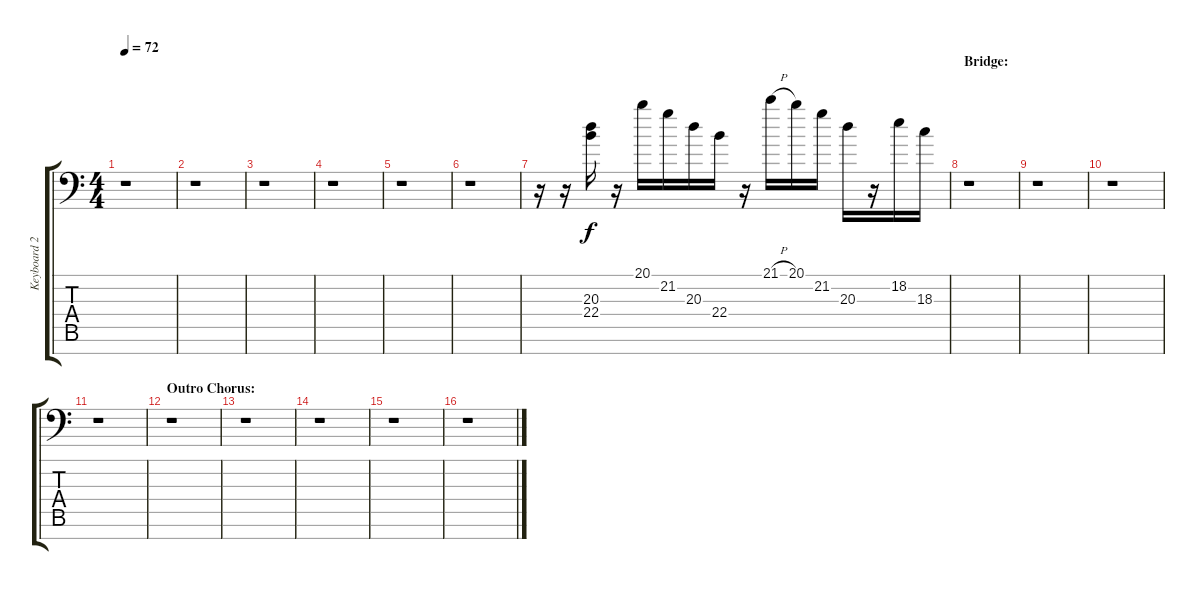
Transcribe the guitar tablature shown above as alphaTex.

\track ("Keyboard 2" "Keyboard 2") {instrument stringensemble1}
\staff {score tabs}
\tuning (Eb4 Bb3 Gb3 Db3 Ab2 Eb2 Bb1) {hide}
\ts (4 4)
\tempo 72
\clef f4
\ks c
r.1{dy f} |
r.1 |
r.1 |
r.1 |
r.1 |
r.1 |
r.16{volume 10 instrument pad3polysynth} r.16 (20.3 22.4).16 r.16 20.1.16 21.2.16 20.3.16 22.4.16 r.16 21.1{h}.16 20.1.16 21.2.16 20.3.16 r.16 18.2.16 18.3.16 |
\section ("" "Bridge:")
r.1 |
r.1 |
r.1 |
r.1 |
\section ("" "Outro Chorus:")
r.1 |
r.1 |
r.1 |
r.1 |
r.1
